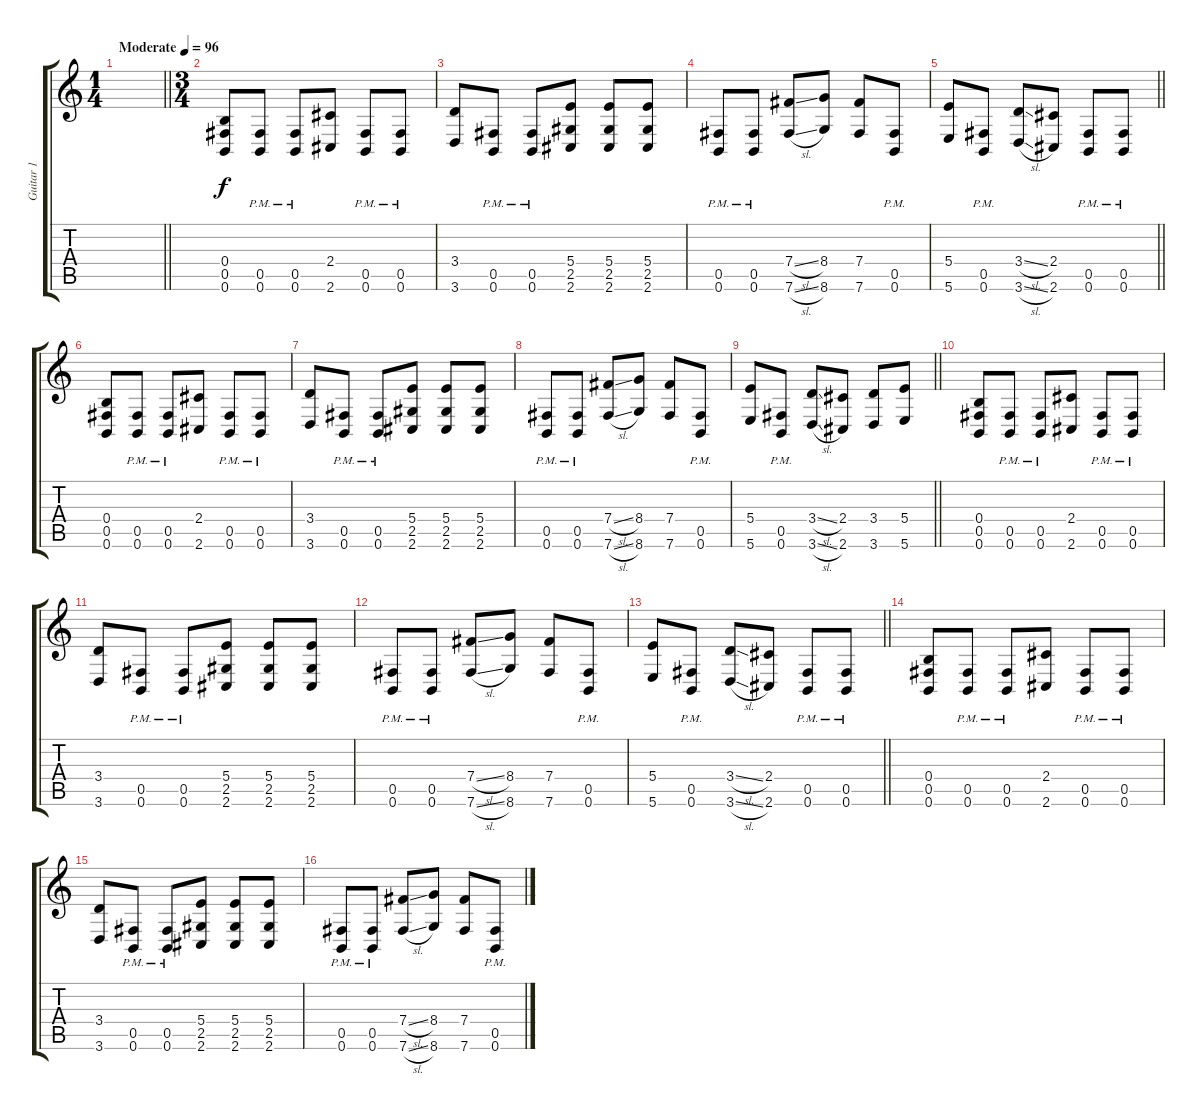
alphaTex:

\track ("Guitar 1" "Guitar 1") {instrument distortionguitar}
\staff {score tabs}
\tuning (Db4 Ab3 E3 B2 Gb2 B1) {hide}
\ts (1 4)
\tempo (96 "Moderate")
\clef g2
\barLineRight lightlight
\ks c
|
\ts (3 4)
(0.4 0.5 0.6).8 (0.5{pm} 0.6{pm}).8 (0.5{pm} 0.6{pm}).8 (2.4 2.6).8 (0.5{pm} 0.6{pm}).8 (0.5{pm} 0.6{pm}).8 |
(3.4 3.6).8 (0.5{pm} 0.6{pm}).8 (0.5{pm} 0.6{pm}).8 (5.4 2.5 2.6).8 (5.4 2.5 2.6).8 (5.4 2.5 2.6).8 |
(0.5{pm} 0.6{pm}).8 (0.5{pm} 0.6{pm}).8 (7.4{sl} 7.6{sl}).8 (8.4 8.6).8 (7.4 7.6).8 (0.5{pm} 0.6{pm}).8 |
\barLineRight lightlight
(5.4 5.6).8 (0.5{pm} 0.6{pm}).8 (3.4{sl} 3.6{sl}).8 (2.4 2.6).8 (0.5{pm} 0.6{pm}).8 (0.5{pm} 0.6{pm}).8 |
(0.4 0.5 0.6).8 (0.5{pm} 0.6{pm}).8 (0.5{pm} 0.6{pm}).8 (2.4 2.6).8 (0.5{pm} 0.6{pm}).8 (0.5{pm} 0.6{pm}).8 |
(3.4 3.6).8 (0.5{pm} 0.6{pm}).8 (0.5{pm} 0.6{pm}).8 (5.4 2.5 2.6).8 (5.4 2.5 2.6).8 (5.4 2.5 2.6).8 |
(0.5{pm} 0.6{pm}).8 (0.5{pm} 0.6{pm}).8 (7.4{sl} 7.6{sl}).8 (8.4 8.6).8 (7.4 7.6).8 (0.5{pm} 0.6{pm}).8 |
\barLineRight lightlight
(5.4 5.6).8 (0.5{pm} 0.6{pm}).8 (3.4{sl} 3.6{sl}).8 (2.4 2.6).8 (3.4 3.6).8 (5.4 5.6).8 |
(0.4 0.5 0.6).8 (0.5{pm} 0.6{pm}).8 (0.5{pm} 0.6{pm}).8 (2.4 2.6).8 (0.5{pm} 0.6{pm}).8 (0.5{pm} 0.6{pm}).8 |
(3.4 3.6).8 (0.5{pm} 0.6{pm}).8 (0.5{pm} 0.6{pm}).8 (5.4 2.5 2.6).8 (5.4 2.5 2.6).8 (5.4 2.5 2.6).8 |
(0.5{pm} 0.6{pm}).8 (0.5{pm} 0.6{pm}).8 (7.4{sl} 7.6{sl}).8 (8.4 8.6).8 (7.4 7.6).8 (0.5{pm} 0.6{pm}).8 |
\barLineRight lightlight
(5.4 5.6).8 (0.5{pm} 0.6{pm}).8 (3.4{sl} 3.6{sl}).8 (2.4 2.6).8 (0.5{pm} 0.6{pm}).8 (0.5{pm} 0.6{pm}).8 |
(0.4 0.5 0.6).8 (0.5{pm} 0.6{pm}).8 (0.5{pm} 0.6{pm}).8 (2.4 2.6).8 (0.5{pm} 0.6{pm}).8 (0.5{pm} 0.6{pm}).8 |
(3.4 3.6).8 (0.5{pm} 0.6{pm}).8 (0.5{pm} 0.6{pm}).8 (5.4 2.5 2.6).8 (5.4 2.5 2.6).8 (5.4 2.5 2.6).8 |
(0.5{pm} 0.6{pm}).8 (0.5{pm} 0.6{pm}).8 (7.4{sl} 7.6{sl}).8 (8.4 8.6).8 (7.4 7.6).8 (0.5{pm} 0.6{pm}).8
